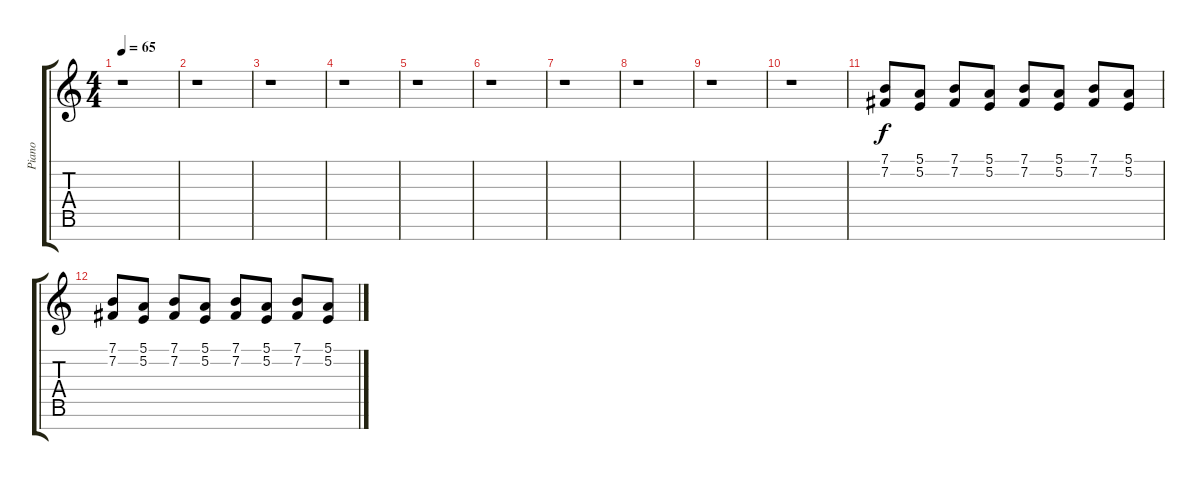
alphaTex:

\track ("Piano" "Piano") {instrument acousticgrandpiano}
\staff {score tabs}
\tuning (E4 B3 G3 D3 A2 E2 B1) {hide}
\ts (4 4)
\tempo 65
\clef g2
\ks c
r.1{dy f} |
r.1 |
r.1 |
r.1 |
r.1 |
r.1 |
r.1 |
r.1 |
r.1 |
r.1 |
(7.1 7.2).8 (5.1 5.2).8 (7.1 7.2).8 (5.1 5.2).8 (7.1 7.2).8 (5.1 5.2).8 (7.1 7.2).8 (5.1 5.2).8 |
(7.1 7.2).8 (5.1 5.2).8 (7.1 7.2).8 (5.1 5.2).8 (7.1 7.2).8 (5.1 5.2).8 (7.1 7.2).8 (5.1 5.2).8
